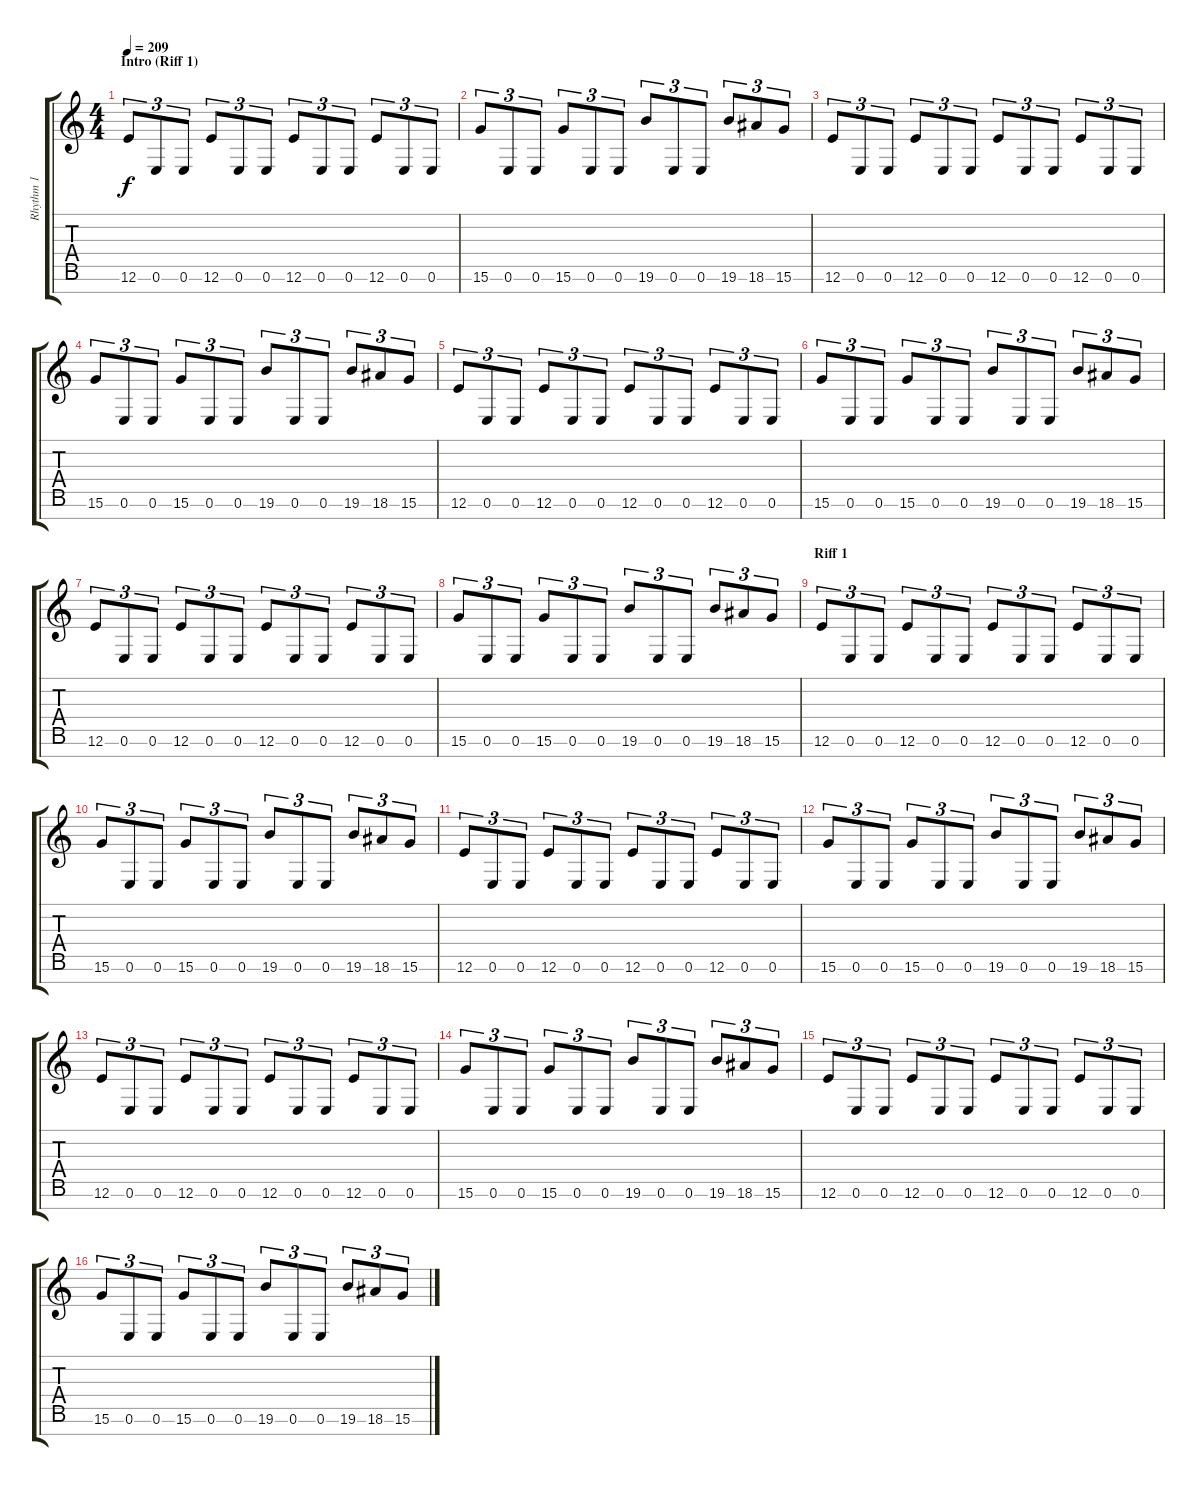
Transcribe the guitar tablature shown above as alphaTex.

\track ("Rhythm 1" "Rhythm 1") {instrument distortionguitar}
\staff {score tabs}
\tuning (E4 B3 G3 D3 A2 E2 B1) {hide}
\ts (4 4)
\section ("" "Intro (Riff 1)")
\tempo 209
\clef g2
\ks c
12.6.8{tu (3 2) dy f instrument distortionguitar} 0.6.8{tu (3 2)} 0.6.8{tu (3 2)} 12.6.8{tu (3 2)} 0.6.8{tu (3 2)} 0.6.8{tu (3 2)} 12.6.8{tu (3 2)} 0.6.8{tu (3 2)} 0.6.8{tu (3 2)} 12.6.8{tu (3 2)} 0.6.8{tu (3 2)} 0.6.8{tu (3 2)} |
15.6.8{tu (3 2)} 0.6.8{tu (3 2)} 0.6.8{tu (3 2)} 15.6.8{tu (3 2)} 0.6.8{tu (3 2)} 0.6.8{tu (3 2)} 19.6.8{tu (3 2)} 0.6.8{tu (3 2)} 0.6.8{tu (3 2)} 19.6.8{tu (3 2)} 18.6.8{tu (3 2)} 15.6.8{tu (3 2)} |
12.6.8{tu (3 2)} 0.6.8{tu (3 2)} 0.6.8{tu (3 2)} 12.6.8{tu (3 2)} 0.6.8{tu (3 2)} 0.6.8{tu (3 2)} 12.6.8{tu (3 2)} 0.6.8{tu (3 2)} 0.6.8{tu (3 2)} 12.6.8{tu (3 2)} 0.6.8{tu (3 2)} 0.6.8{tu (3 2)} |
15.6.8{tu (3 2)} 0.6.8{tu (3 2)} 0.6.8{tu (3 2)} 15.6.8{tu (3 2)} 0.6.8{tu (3 2)} 0.6.8{tu (3 2)} 19.6.8{tu (3 2)} 0.6.8{tu (3 2)} 0.6.8{tu (3 2)} 19.6.8{tu (3 2)} 18.6.8{tu (3 2)} 15.6.8{tu (3 2)} |
12.6.8{tu (3 2)} 0.6.8{tu (3 2)} 0.6.8{tu (3 2)} 12.6.8{tu (3 2)} 0.6.8{tu (3 2)} 0.6.8{tu (3 2)} 12.6.8{tu (3 2)} 0.6.8{tu (3 2)} 0.6.8{tu (3 2)} 12.6.8{tu (3 2)} 0.6.8{tu (3 2)} 0.6.8{tu (3 2)} |
15.6.8{tu (3 2)} 0.6.8{tu (3 2)} 0.6.8{tu (3 2)} 15.6.8{tu (3 2)} 0.6.8{tu (3 2)} 0.6.8{tu (3 2)} 19.6.8{tu (3 2)} 0.6.8{tu (3 2)} 0.6.8{tu (3 2)} 19.6.8{tu (3 2)} 18.6.8{tu (3 2)} 15.6.8{tu (3 2)} |
12.6.8{tu (3 2)} 0.6.8{tu (3 2)} 0.6.8{tu (3 2)} 12.6.8{tu (3 2)} 0.6.8{tu (3 2)} 0.6.8{tu (3 2)} 12.6.8{tu (3 2)} 0.6.8{tu (3 2)} 0.6.8{tu (3 2)} 12.6.8{tu (3 2)} 0.6.8{tu (3 2)} 0.6.8{tu (3 2)} |
15.6.8{tu (3 2)} 0.6.8{tu (3 2)} 0.6.8{tu (3 2)} 15.6.8{tu (3 2)} 0.6.8{tu (3 2)} 0.6.8{tu (3 2)} 19.6.8{tu (3 2)} 0.6.8{tu (3 2)} 0.6.8{tu (3 2)} 19.6.8{tu (3 2)} 18.6.8{tu (3 2)} 15.6.8{tu (3 2)} |
\section ("" "Riff 1")
12.6.8{tu (3 2)} 0.6.8{tu (3 2)} 0.6.8{tu (3 2)} 12.6.8{tu (3 2)} 0.6.8{tu (3 2)} 0.6.8{tu (3 2)} 12.6.8{tu (3 2)} 0.6.8{tu (3 2)} 0.6.8{tu (3 2)} 12.6.8{tu (3 2)} 0.6.8{tu (3 2)} 0.6.8{tu (3 2)} |
15.6.8{tu (3 2)} 0.6.8{tu (3 2)} 0.6.8{tu (3 2)} 15.6.8{tu (3 2)} 0.6.8{tu (3 2)} 0.6.8{tu (3 2)} 19.6.8{tu (3 2)} 0.6.8{tu (3 2)} 0.6.8{tu (3 2)} 19.6.8{tu (3 2)} 18.6.8{tu (3 2)} 15.6.8{tu (3 2)} |
12.6.8{tu (3 2)} 0.6.8{tu (3 2)} 0.6.8{tu (3 2)} 12.6.8{tu (3 2)} 0.6.8{tu (3 2)} 0.6.8{tu (3 2)} 12.6.8{tu (3 2)} 0.6.8{tu (3 2)} 0.6.8{tu (3 2)} 12.6.8{tu (3 2)} 0.6.8{tu (3 2)} 0.6.8{tu (3 2)} |
15.6.8{tu (3 2)} 0.6.8{tu (3 2)} 0.6.8{tu (3 2)} 15.6.8{tu (3 2)} 0.6.8{tu (3 2)} 0.6.8{tu (3 2)} 19.6.8{tu (3 2)} 0.6.8{tu (3 2)} 0.6.8{tu (3 2)} 19.6.8{tu (3 2)} 18.6.8{tu (3 2)} 15.6.8{tu (3 2)} |
12.6.8{tu (3 2)} 0.6.8{tu (3 2)} 0.6.8{tu (3 2)} 12.6.8{tu (3 2)} 0.6.8{tu (3 2)} 0.6.8{tu (3 2)} 12.6.8{tu (3 2)} 0.6.8{tu (3 2)} 0.6.8{tu (3 2)} 12.6.8{tu (3 2)} 0.6.8{tu (3 2)} 0.6.8{tu (3 2)} |
15.6.8{tu (3 2)} 0.6.8{tu (3 2)} 0.6.8{tu (3 2)} 15.6.8{tu (3 2)} 0.6.8{tu (3 2)} 0.6.8{tu (3 2)} 19.6.8{tu (3 2)} 0.6.8{tu (3 2)} 0.6.8{tu (3 2)} 19.6.8{tu (3 2)} 18.6.8{tu (3 2)} 15.6.8{tu (3 2)} |
12.6.8{tu (3 2)} 0.6.8{tu (3 2)} 0.6.8{tu (3 2)} 12.6.8{tu (3 2)} 0.6.8{tu (3 2)} 0.6.8{tu (3 2)} 12.6.8{tu (3 2)} 0.6.8{tu (3 2)} 0.6.8{tu (3 2)} 12.6.8{tu (3 2)} 0.6.8{tu (3 2)} 0.6.8{tu (3 2)} |
15.6.8{tu (3 2)} 0.6.8{tu (3 2)} 0.6.8{tu (3 2)} 15.6.8{tu (3 2)} 0.6.8{tu (3 2)} 0.6.8{tu (3 2)} 19.6.8{tu (3 2)} 0.6.8{tu (3 2)} 0.6.8{tu (3 2)} 19.6.8{tu (3 2)} 18.6.8{tu (3 2)} 15.6.8{tu (3 2)}
